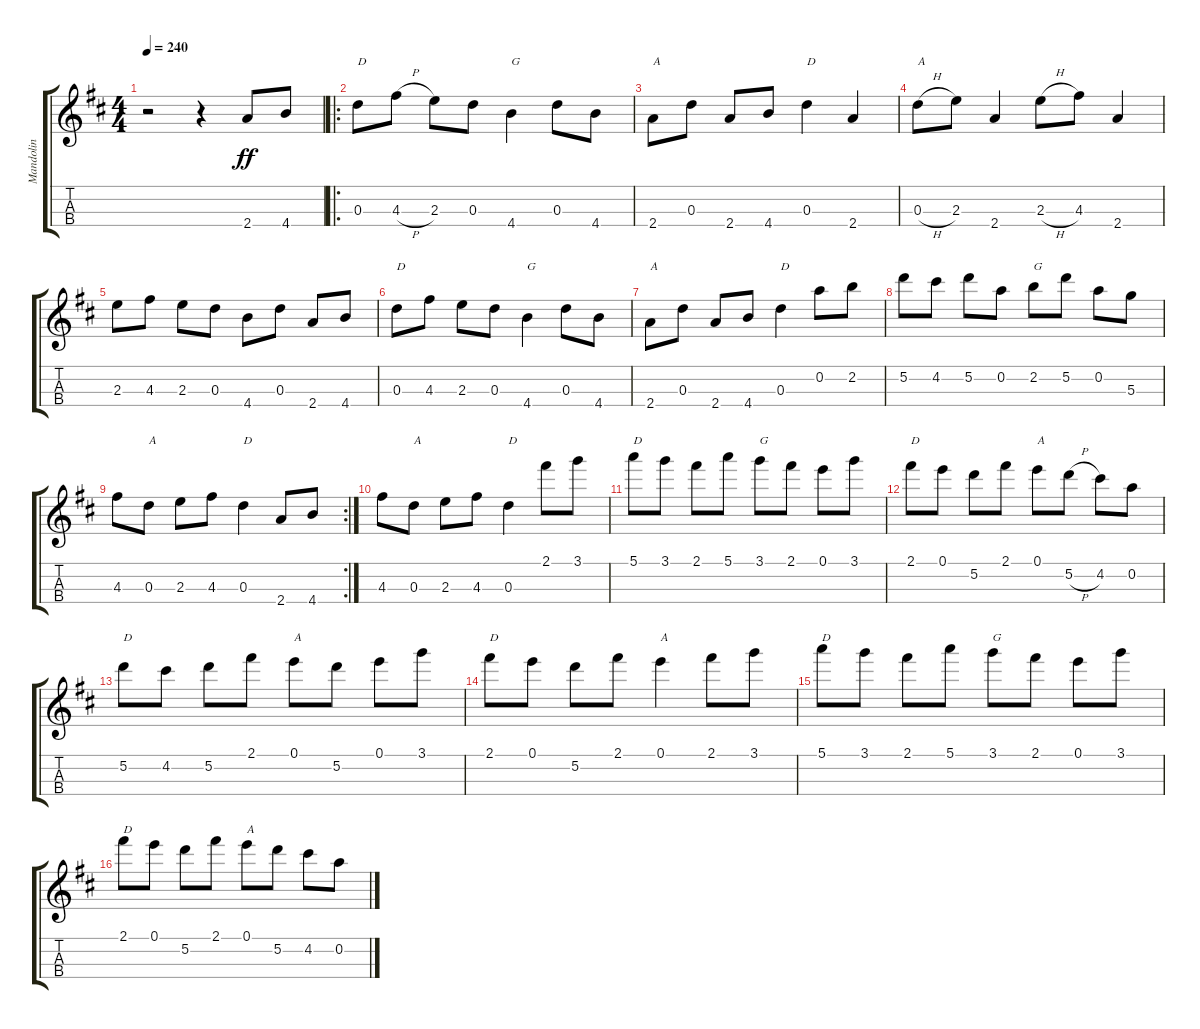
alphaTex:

\track ("Mandolin" "Mandolin") {instrument acousticguitarsteel}
\staff {score tabs}
\tuning (E5 A4 D4 G3) {hide}
\ts (4 4)
\tempo 240
\clef g2
\ks d
r.2{dy ff instrument acousticguitarsteel} r.4 2.4.8 4.4.8 |
\ro
0.3.8{txt "D"} 4.3{h}.8 2.3.8 0.3.8 4.4.4{txt "G"} 0.3.8 4.4.8 |
2.4.8{txt "A"} 0.3.8 2.4.8 4.4.8 0.3.4{txt "D"} 2.4.4 |
0.3{h}.8{txt "A"} 2.3.8 2.4.4 2.3{h}.8 4.3.8 2.4.4 |
2.3.8 4.3.8 2.3.8 0.3.8 4.4.8 0.3.8 2.4.8 4.4.8 |
0.3.8{txt "D"} 4.3.8 2.3.8 0.3.8 4.4.4{txt "G"} 0.3.8 4.4.8 |
2.4.8{txt "A"} 0.3.8 2.4.8 4.4.8 0.3.4{txt "D"} 0.2.8 2.2.8 |
5.2.8 4.2.8 5.2.8 0.2.8 2.2.8{txt "G"} 5.2.8 0.2.8 5.3.8 |
\rc 2
4.3.8 0.3.8{txt "A"} 2.3.8 4.3.8 0.3.4{txt "D"} 2.4.8 4.4.8 |
4.3.8 0.3.8{txt "A"} 2.3.8 4.3.8 0.3.4{txt "D"} 2.1.8 3.1.8 |
5.1.8{txt "D"} 3.1.8 2.1.8 5.1.8 3.1.8{txt "G"} 2.1.8 0.1.8 3.1.8 |
2.1.8{txt "D"} 0.1.8 5.2.8 2.1.8 0.1.8{txt "A"} 5.2{h}.8 4.2.8 0.2.8 |
5.2.8{txt "D"} 4.2.8 5.2.8 2.1.8 0.1.8{txt "A"} 5.2.8 0.1.8 3.1.8 |
2.1.8{txt "D"} 0.1.8 5.2.8 2.1.8 0.1.4{txt "A"} 2.1.8 3.1.8 |
5.1.8{txt "D"} 3.1.8 2.1.8 5.1.8 3.1.8{txt "G"} 2.1.8 0.1.8 3.1.8 |
2.1.8{txt "D"} 0.1.8 5.2.8 2.1.8 0.1.8{txt "A"} 5.2.8 4.2.8 0.2.8
